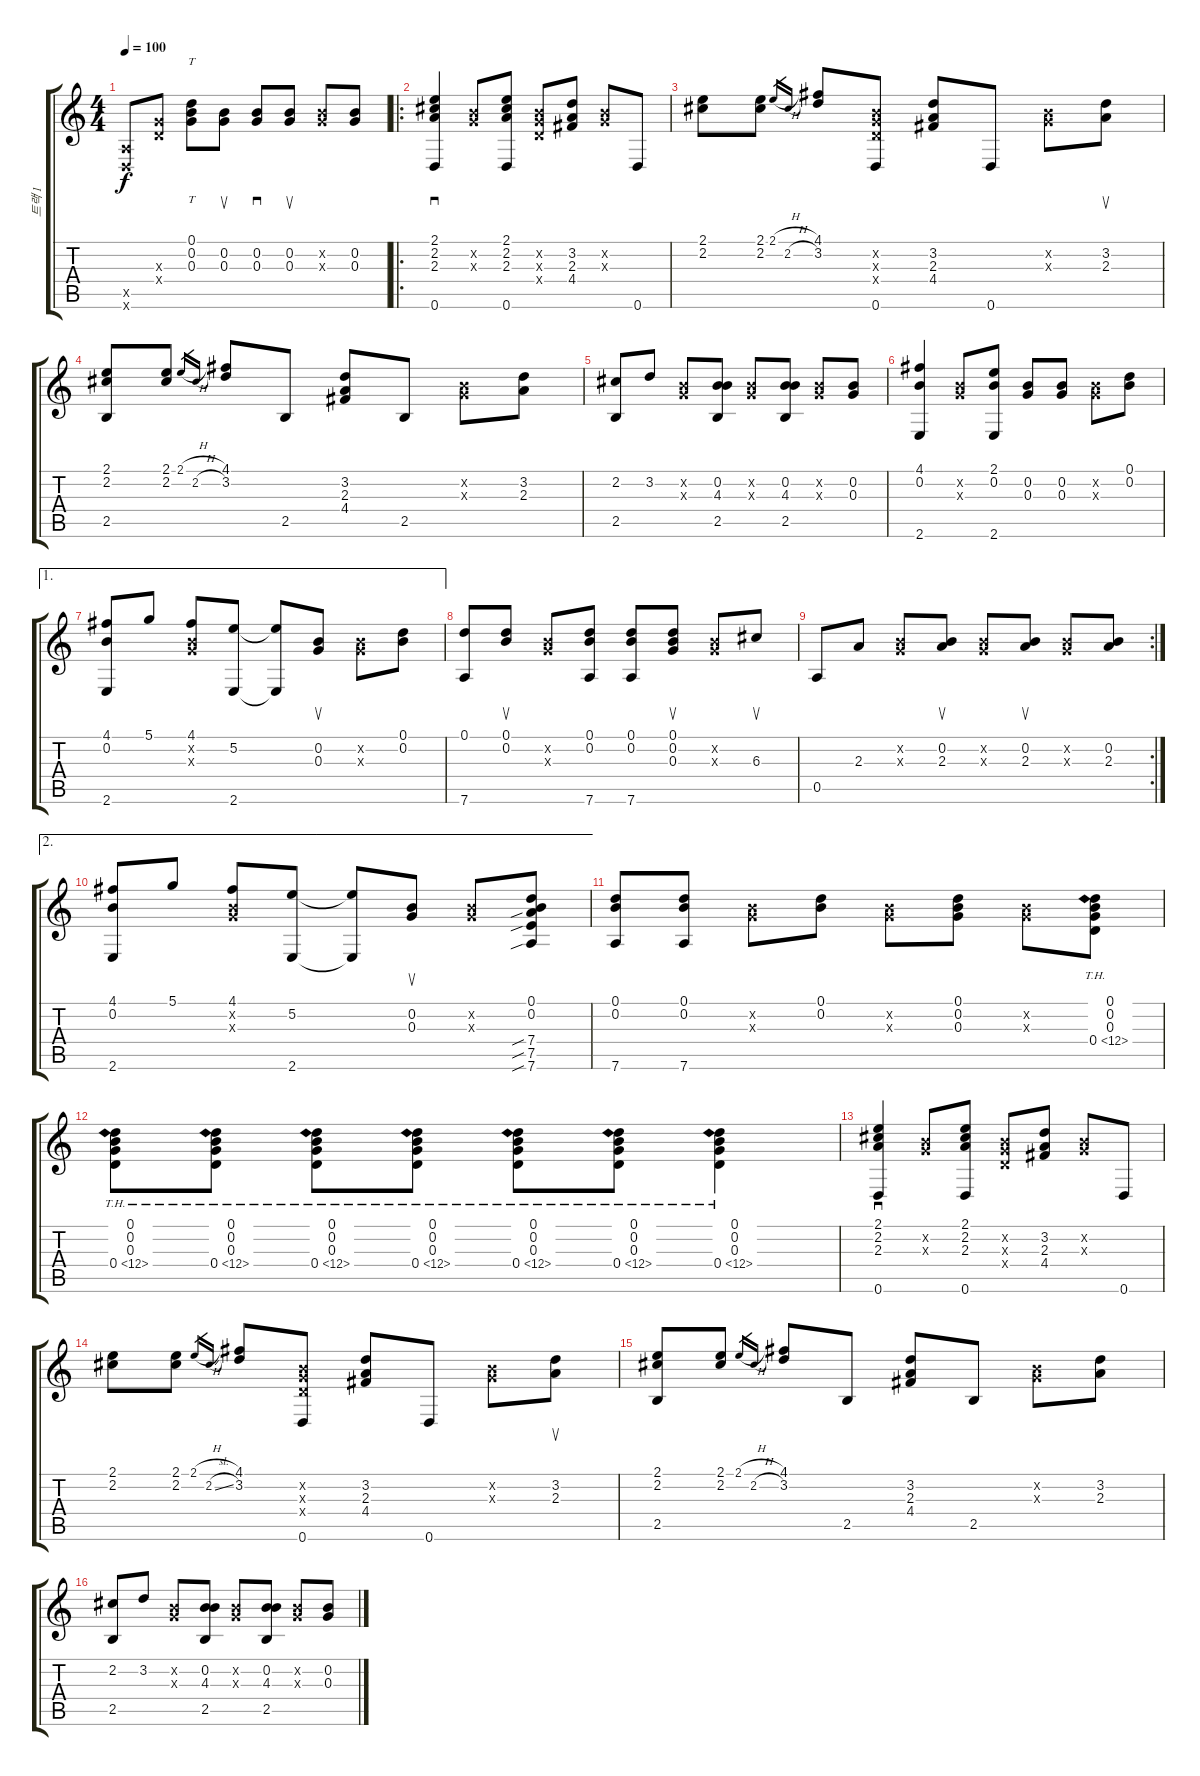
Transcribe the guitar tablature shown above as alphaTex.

\track ("트랙 1" "트랙 1") {instrument acousticguitarnylon}
\staff {score tabs}
\tuning (D4 B3 G3 D3 A2 D2) {hide}
\ts (4 4)
\tempo 100
\clef g2
\ks c
(0.5{x} 0.6{x}).8{dy f} (0.3{x} 0.4{x}).8 (0.1 0.2 0.3).8{tt} (0.2 0.3).8{su} (0.2 0.3).8{sd} (0.2 0.3).8{su} (0.2{x} 0.3{x}).8 (0.2 0.3).8 |
\ro
(2.1 2.2 2.3 0.6).4{sd} (0.2{x} 0.3{x}).8 (2.1 2.2 2.3 0.6).8 (0.2{x} 0.3{x} 0.4{x}).8 (3.2 2.3 4.4).8 (0.2{x} 0.3{x}).8 0.6.8 |
(2.1 2.2).8 (2.1 2.2).8 2.1{h}.16{gr} 2.2{h}.16{gr} (4.1 3.2).8 (0.2{x} 0.3{x} 0.4{x} 0.6).8 (3.2 2.3 4.4).8 0.6.8 (0.2{x} 0.3{x}).8 (3.2 2.3).8{su} |
(2.1 2.2 2.5).8 (2.1 2.2).8 2.1{h}.16{gr} 2.2{h}.16{gr} (4.1 3.2).8 2.5.8 (3.2 2.3 4.4).8 2.5.8 (0.2{x} 0.3{x}).8 (3.2 2.3).8 |
(2.2 2.5).8 3.2.8 (0.2{x} 0.3{x}).8 (0.2 4.3 2.5).8 (0.2{x} 0.3{x}).8 (0.2 4.3 2.5).8 (0.2{x} 0.3{x}).8 (0.2 0.3).8 |
(4.1 0.2 2.6).4 (0.2{x} 0.3{x}).8 (2.1 0.2 2.6).8 (0.2 0.3).8 (0.2 0.3).8 (0.2{x} 0.3{x}).8 (0.1 0.2).8 |
\ae 1
(4.1 0.2 2.6).8 5.1.8 (4.1 0.2{x} 0.3{x}).8 (5.2 2.6).8 (5.2{t} 2.6{t}).8 (0.2 0.3).8{su} (0.2{x} 0.3{x}).8 (0.1 0.2).8 |
(0.1 7.6).8 (0.1 0.2).8{su} (0.2{x} 0.3{x}).8 (0.1 0.2 7.6).8 (0.1 0.2 7.6).8 (0.1 0.2 0.3).8{su} (0.2{x} 0.3{x}).8 6.3.8{su} |
\rc 2
0.5.8 2.3.8 (0.2{x} 0.3{x}).8 (0.2 2.3).8{su} (0.2{x} 0.3{x}).8 (0.2 2.3).8{su} (0.2{x} 0.3{x}).8 (0.2 2.3).8 |
\ae 2
(4.1 0.2 2.6).8 5.1.8 (4.1 0.2{x} 0.3{x}).8 (5.2 2.6).8 (5.2{t} 2.6{t}).8 (0.2 0.3).8{su} (0.2{x} 0.3{x}).8 (0.1 0.2 7.4{sib} 7.5{sib} 7.6{sib}).8 |
(0.1 0.2 7.6).8 (0.1 0.2 7.6).8 (0.2{x} 0.3{x}).8 (0.1 0.2).8 (0.2{x} 0.3{x}).8 (0.1 0.2 0.3).8 (0.2{x} 0.3{x}).8 (0.1 0.2 0.3 0.4{th 12}).8 |
(0.1 0.2 0.3 0.4{th 12}).8 (0.1 0.2 0.3 0.4{th 12}).8 (0.1 0.2 0.3 0.4{th 12}).8 (0.1 0.2 0.3 0.4{th 12}).8 (0.1 0.2 0.3 0.4{th 12}).8 (0.1 0.2 0.3 0.4{th 12}).8 (0.1 0.2 0.3 0.4{th 12}).4 |
(2.1 2.2 2.3 0.6).4{sd} (0.2{x} 0.3{x}).8 (2.1 2.2 2.3 0.6).8 (0.2{x} 0.3{x} 0.4{x}).8 (3.2 2.3 4.4).8 (0.2{x} 0.3{x}).8 0.6.8 |
(2.1 2.2).8 (2.1 2.2).8 2.1{h}.16{gr} 2.2{sl}.16{gr} (4.1 3.2).8 (0.2{x} 0.3{x} 0.4{x} 0.6).8 (3.2 2.3 4.4).8 0.6.8 (0.2{x} 0.3{x}).8 (3.2 2.3).8{su} |
(2.1 2.2 2.5).8 (2.1 2.2).8 2.1{h}.16{gr} 2.2{h}.16{gr} (4.1 3.2).8 2.5.8 (3.2 2.3 4.4).8 2.5.8 (0.2{x} 0.3{x}).8 (3.2 2.3).8 |
(2.2 2.5).8 3.2.8 (0.2{x} 0.3{x}).8 (0.2 4.3 2.5).8 (0.2{x} 0.3{x}).8 (0.2 4.3 2.5).8 (0.2{x} 0.3{x}).8 (0.2 0.3).8
